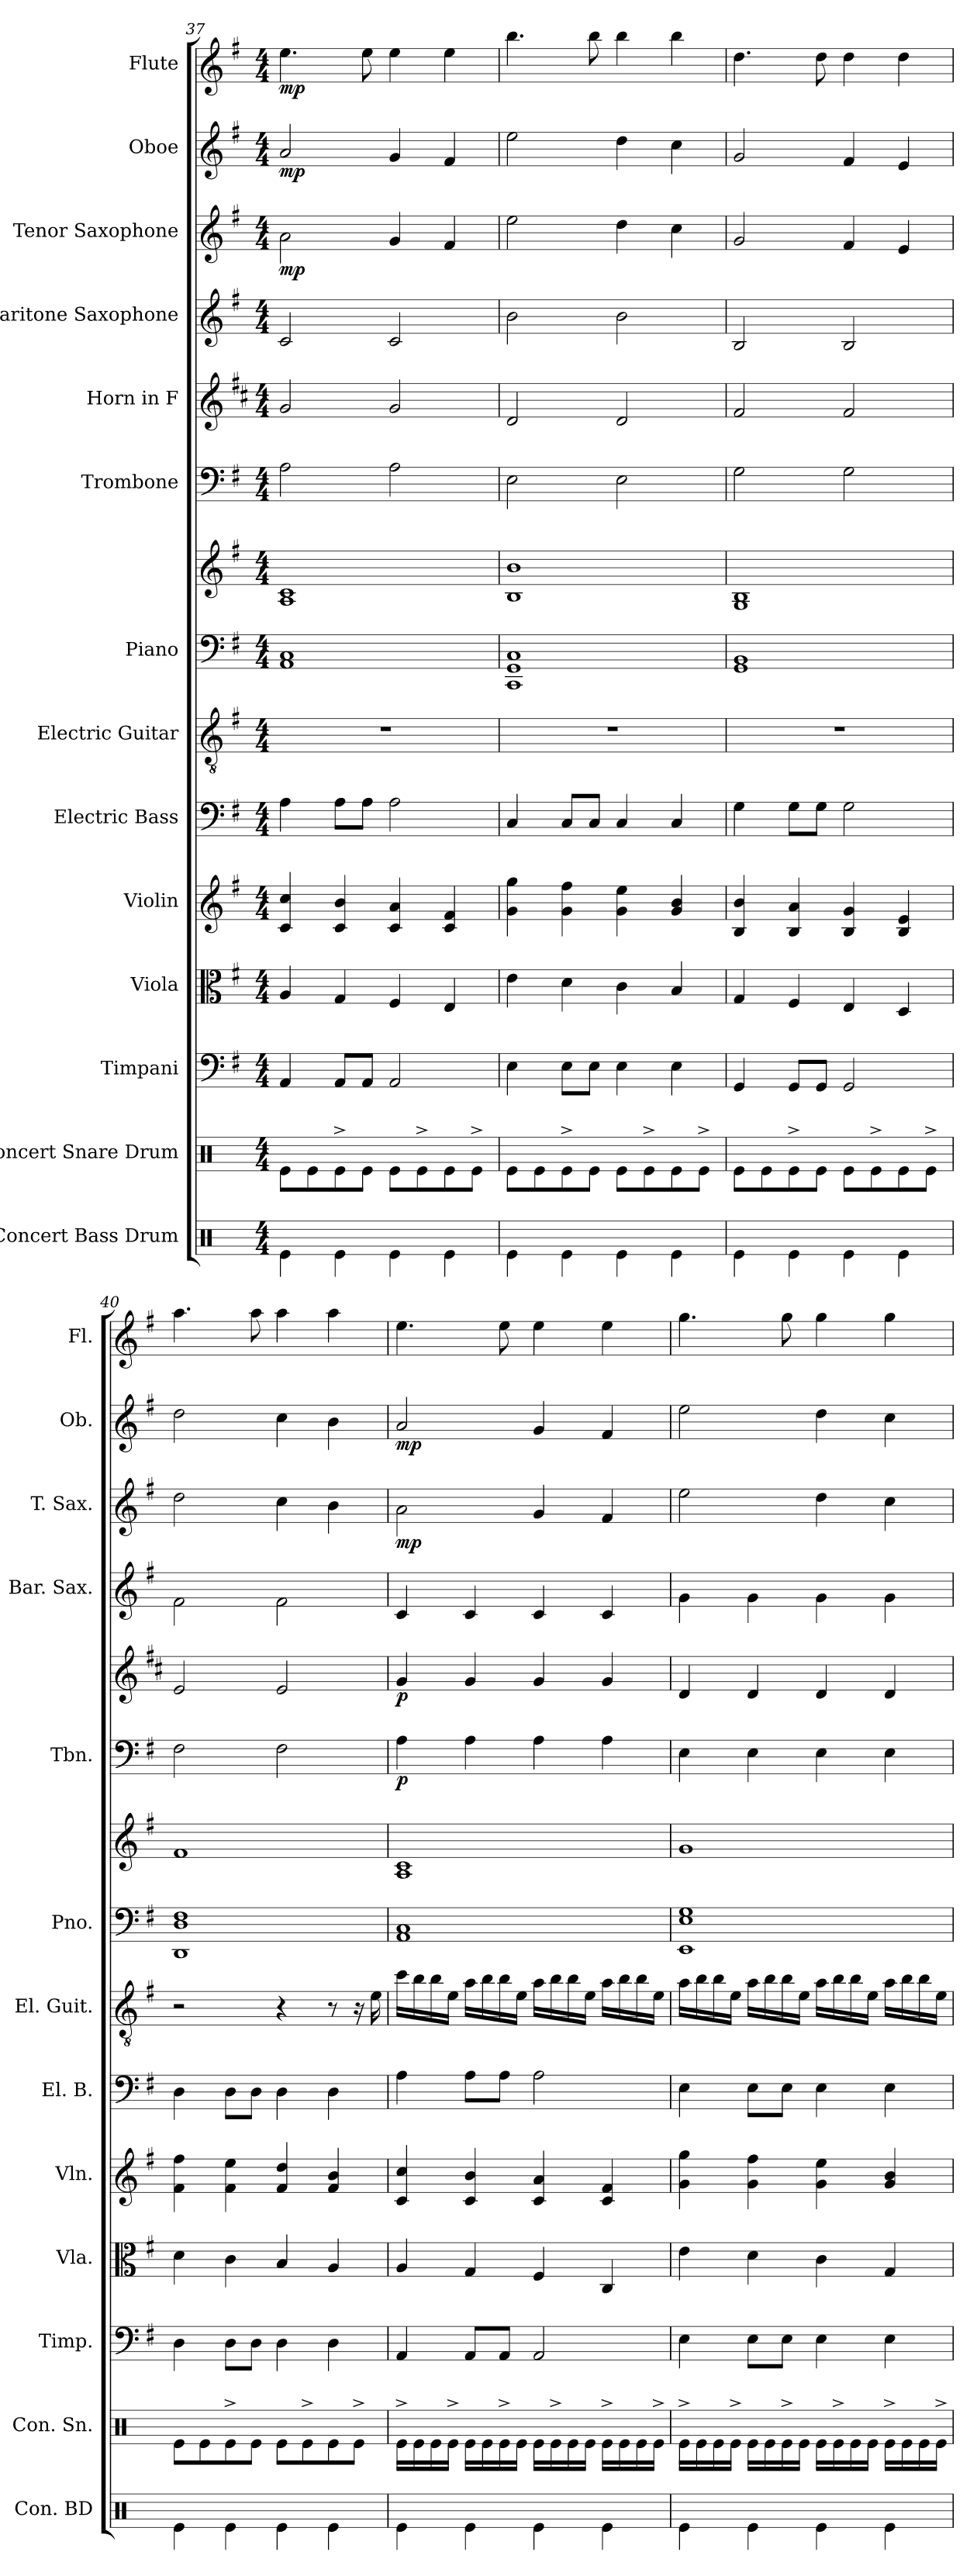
**kern	**kern	**kern	**kern	**kern	**kern	**kern	**kern	**kern	**kern	**dynam	**kern	**dynam	**kern	**kern	**dynam	**kern	**dynam	**kern	**dynam
*part14	*part13	*part12	*part11	*part10	*part9	*part8	*part7	*part7	*part6	*part6	*part5	*part5	*part4	*part3	*part3	*part2	*part2	*part1	*part1
*staff15	*staff14	*staff13	*staff12	*staff11	*staff10	*staff9	*staff8	*staff7	*staff6	*staff6	*staff5	*staff5	*staff4	*staff3	*staff3	*staff2	*staff2	*staff1	*staff1
*I"Concert Bass Drum	*I"Concert Snare Drum	*I"Timpani	*I"Viola	*I"Violin	*I"Electric Bass	*I"Electric Guitar	*I"Piano	*	*I"Trombone	*	*I"Horn in F	*	*I"Baritone Saxophone	*I"Tenor Saxophone	*	*I"Oboe	*	*I"Flute	*
*I'Con. BD	*I'Con. Sn.	*I'Timp.	*I'Vla.	*I'Vln.	*I'El. B.	*I'El. Guit.	*I'Pno.	*	*I'Tbn.	*	*	*	*I'Bar. Sax.	*I'T. Sax.	*	*I'Ob.	*	*I'Fl.	*
*clefX	*clefX	*clefF4	*clefC3	*clefG2	*clefF4	*clefGv2	*clefF4	*clefG2	*clefF4	*	*clefG2	*	*clefG2	*clefG2	*	*clefG2	*	*clefG2	*
*	*	*	*	*	*ITrd7c12	*	*	*	*	*	*ITrd4c7	*	*ITrd12c21	*ITrd8c14	*	*	*	*	*
*k[]	*k[]	*k[f#]	*k[f#]	*k[f#]	*k[f#]	*k[f#]	*k[f#]	*k[f#]	*k[f#]	*	*k[f#]	*	*k[f#]	*k[f#]	*	*k[f#]	*	*k[f#]	*
*M4/4	*M4/4	*M4/4	*M4/4	*M4/4	*M4/4	*M4/4	*M4/4	*M4/4	*M4/4	*	*M4/4	*	*M4/4	*M4/4	*	*M4/4	*	*M4/4	*
=37	=37	=37	=37	=37	=37	=37	=37	=37	=37	=37	=37	=37	=37	=37	=37	=37	=37	=37	=37
!	!	!	!	!	!	!	!	!	!	!	!	!	!	!	!LO:DY:b	!	!LO:DY:b	!	!LO:DY:b
4Re\	8Re\L	4AA/	4A/	4c/ 4cc/	4AA\	1r	1AA 1C	1A 1c	2A\	.	2c/	.	2C/	2A\	mp	2a/	mp	4.ee\	mp
.	8Re\	.	.	.	.	.	.	.	.	.	.	.	.	.	.	.	.	.	.
4Re\	8Re^\	8AA/L	4G/	4c/ 4b/	8AA\L	.	.	.	.	.	.	.	.	.	.	.	.	.	.
.	8Re\J	8AA/J	.	.	8AA\J	.	.	.	.	.	.	.	.	.	.	.	.	8ee\	.
4Re\	8Re\L	2AA/	4F#/	4c/ 4a/	2AA\	.	.	.	2A\	.	2c/	.	2C/	4G/	.	4g/	.	4ee\	.
.	8Re^\	.	.	.	.	.	.	.	.	.	.	.	.	.	.	.	.	.	.
4Re\	8Re\	.	4E/	4c/ 4f#/	.	.	.	.	.	.	.	.	.	4F#/	.	4f#/	.	4ee\	.
.	8Re^\J	.	.	.	.	.	.	.	.	.	.	.	.	.	.	.	.	.	.
!!LO:PB:g=z
=38	=38	=38	=38	=38	=38	=38	=38	=38	=38	=38	=38	=38	=38	=38	=38	=38	=38	=38	=38
4Re\	8Re\L	4E\	4e\	4g\ 4gg\	4CC/	1r	1CC 1GG 1C	1B 1b	2E\	.	2G/	.	2B\	2e\	.	2ee\	.	4.bb\	.
.	8Re\	.	.	.	.	.	.	.	.	.	.	.	.	.	.	.	.	.	.
4Re\	8Re^\	8E\L	4d\	4g\ 4ff#\	8CC/L	.	.	.	.	.	.	.	.	.	.	.	.	.	.
.	8Re\J	8E\J	.	.	8CC/J	.	.	.	.	.	.	.	.	.	.	.	.	8bb\	.
4Re\	8Re\L	4E\	4c\	4g\ 4ee\	4CC/	.	.	.	2E\	.	2G/	.	2B\	4d\	.	4dd\	.	4bb\	.
.	8Re^\	.	.	.	.	.	.	.	.	.	.	.	.	.	.	.	.	.	.
4Re\	8Re\	4E\	4B/	4g/ 4b/	4CC/	.	.	.	.	.	.	.	.	4c\	.	4cc\	.	4bb\	.
.	8Re^\J	.	.	.	.	.	.	.	.	.	.	.	.	.	.	.	.	.	.
=39	=39	=39	=39	=39	=39	=39	=39	=39	=39	=39	=39	=39	=39	=39	=39	=39	=39	=39	=39
4Re\	8Re\L	4GG/	4G/	4B/ 4b/	4GG\	1r	1GG 1BB	1G 1B	2G\	.	2B/	.	2BB/	2G/	.	2g/	.	4.dd\	.
.	8Re\	.	.	.	.	.	.	.	.	.	.	.	.	.	.	.	.	.	.
4Re\	8Re^\	8GG/L	4F#/	4B/ 4a/	8GG\L	.	.	.	.	.	.	.	.	.	.	.	.	.	.
.	8Re\J	8GG/J	.	.	8GG\J	.	.	.	.	.	.	.	.	.	.	.	.	8dd\	.
4Re\	8Re\L	2GG/	4E/	4B/ 4g/	2GG\	.	.	.	2G\	.	2B/	.	2BB/	4F#/	.	4f#/	.	4dd\	.
.	8Re^\	.	.	.	.	.	.	.	.	.	.	.	.	.	.	.	.	.	.
4Re\	8Re\	.	4D/	4B/ 4e/	.	.	.	.	.	.	.	.	.	4E/	.	4e/	.	4dd\	.
.	8Re^\J	.	.	.	.	.	.	.	.	.	.	.	.	.	.	.	.	.	.
=40	=40	=40	=40	=40	=40	=40	=40	=40	=40	=40	=40	=40	=40	=40	=40	=40	=40	=40	=40
4Re\	8Re\L	4D\	4d\	4f#\ 4ff#\	4DD\	2r	1DD 1D 1F#	1f#	2F#\	.	2A/	.	2F#\	2d\	.	2dd\	.	4.aa\	.
.	8Re\	.	.	.	.	.	.	.	.	.	.	.	.	.	.	.	.	.	.
4Re\	8Re^\	8D\L	4c\	4f#\ 4ee\	8DD\L	.	.	.	.	.	.	.	.	.	.	.	.	.	.
.	8Re\J	8D\J	.	.	8DD\J	.	.	.	.	.	.	.	.	.	.	.	.	8aa\	.
4Re\	8Re\L	4D\	4B/	4f#/ 4dd/	4DD\	4r	.	.	2F#\	.	2A/	.	2F#\	4c\	.	4cc\	.	4aa\	.
.	8Re^\	.	.	.	.	.	.	.	.	.	.	.	.	.	.	.	.	.	.
4Re\	8Re\	4D\	4A/	4f#/ 4b/	4DD\	8r	.	.	.	.	.	.	.	4B\	.	4b\	.	4aa\	.
.	8Re^\J	.	.	.	.	16r	.	.	.	.	.	.	.	.	.	.	.	.	.
.	.	.	.	.	.	16e\	.	.	.	.	.	.	.	.	.	.	.	.	.
!!LO:PB:g=z
=41	=41	=41	=41	=41	=41	=41	=41	=41	=41	=41	=41	=41	=41	=41	=41	=41	=41	=41	=41
!	!	!	!	!	!	!	!	!	!	!LO:DY:b	!	!LO:DY:b	!	!	!LO:DY:b	!	!LO:DY:b	!	!LO:DY:b
!	!	!	!	!	!	!	!	!	!	!	!	!	!	!	!	!	!	!	!LO:DY:n=1:b
4Re\	16Re^\LL	4AA/	4A/	4c/ 4cc/	4AA\	16cc\LL	1AA 1C	1A 1c	4A\	p	4c/	p	4C/	2A\	mp	2a/	mp	4.ee\	mp mp
.	16Re\	.	.	.	.	16b\	.	.	.	.	.	.	.	.	.	.	.	.	.
.	16Re\	.	.	.	.	16b\	.	.	.	.	.	.	.	.	.	.	.	.	.
.	16Re^\JJ	.	.	.	.	16e\JJ	.	.	.	.	.	.	.	.	.	.	.	.	.
4Re\	16Re\LL	8AA/L	4G/	4c/ 4b/	8AA\L	16a\LL	.	.	4A\	.	4c/	.	4C/	.	.	.	.	.	.
.	16Re\	.	.	.	.	16b\	.	.	.	.	.	.	.	.	.	.	.	.	.
.	16Re^\	8AA/J	.	.	8AA\J	16b\	.	.	.	.	.	.	.	.	.	.	.	8ee\	.
.	16Re\JJ	.	.	.	.	16e\JJ	.	.	.	.	.	.	.	.	.	.	.	.	.
4Re\	16Re\LL	2AA/	4F#/	4c/ 4a/	2AA\	16a\LL	.	.	4A\	.	4c/	.	4C/	4G/	.	4g/	.	4ee\	.
.	16Re^\	.	.	.	.	16b\	.	.	.	.	.	.	.	.	.	.	.	.	.
.	16Re\	.	.	.	.	16b\	.	.	.	.	.	.	.	.	.	.	.	.	.
.	16Re\JJ	.	.	.	.	16e\JJ	.	.	.	.	.	.	.	.	.	.	.	.	.
4Re\	16Re^\LL	.	4C/	4c/ 4f#/	.	16a\LL	.	.	4A\	.	4c/	.	4C/	4F#/	.	4f#/	.	4ee\	.
.	16Re\	.	.	.	.	16b\	.	.	.	.	.	.	.	.	.	.	.	.	.
.	16Re\	.	.	.	.	16b\	.	.	.	.	.	.	.	.	.	.	.	.	.
.	16Re^\JJ	.	.	.	.	16e\JJ	.	.	.	.	.	.	.	.	.	.	.	.	.
=42	=42	=42	=42	=42	=42	=42	=42	=42	=42	=42	=42	=42	=42	=42	=42	=42	=42	=42	=42
4Re\	16Re^\LL	4E\	4e\	4g\ 4gg\	4EE\	16a\LL	1EE 1E 1G	1g	4E\	.	4G/	.	4G\	2e\	.	2ee\	.	4.gg\	.
.	16Re\	.	.	.	.	16b\	.	.	.	.	.	.	.	.	.	.	.	.	.
.	16Re\	.	.	.	.	16b\	.	.	.	.	.	.	.	.	.	.	.	.	.
.	16Re^\JJ	.	.	.	.	16e\JJ	.	.	.	.	.	.	.	.	.	.	.	.	.
4Re\	16Re\LL	8E\L	4d\	4g\ 4ff#\	8EE\L	16a\LL	.	.	4E\	.	4G/	.	4G\	.	.	.	.	.	.
.	16Re\	.	.	.	.	16b\	.	.	.	.	.	.	.	.	.	.	.	.	.
.	16Re^\	8E\J	.	.	8EE\J	16b\	.	.	.	.	.	.	.	.	.	.	.	8gg\	.
.	16Re\JJ	.	.	.	.	16e\JJ	.	.	.	.	.	.	.	.	.	.	.	.	.
4Re\	16Re\LL	4E\	4c\	4g\ 4ee\	4EE\	16a\LL	.	.	4E\	.	4G/	.	4G\	4d\	.	4dd\	.	4gg\	.
.	16Re^\	.	.	.	.	16b\	.	.	.	.	.	.	.	.	.	.	.	.	.
.	16Re\	.	.	.	.	16b\	.	.	.	.	.	.	.	.	.	.	.	.	.
.	16Re\JJ	.	.	.	.	16e\JJ	.	.	.	.	.	.	.	.	.	.	.	.	.
4Re\	16Re^\LL	4E\	4G/	4g/ 4b/	4EE\	16a\LL	.	.	4E\	.	4G/	.	4G\	4c\	.	4cc\	.	4gg\	.
.	16Re\	.	.	.	.	16b\	.	.	.	.	.	.	.	.	.	.	.	.	.
.	16Re\	.	.	.	.	16b\	.	.	.	.	.	.	.	.	.	.	.	.	.
.	16Re^\JJ	.	.	.	.	16e\JJ	.	.	.	.	.	.	.	.	.	.	.	.	.
=	=	=	=	=	=	=	=	=	=	=	=	=	=	=	=	=	=	=	=
*-	*-	*-	*-	*-	*-	*-	*-	*-	*-	*-	*-	*-	*-	*-	*-	*-	*-	*-	*-
